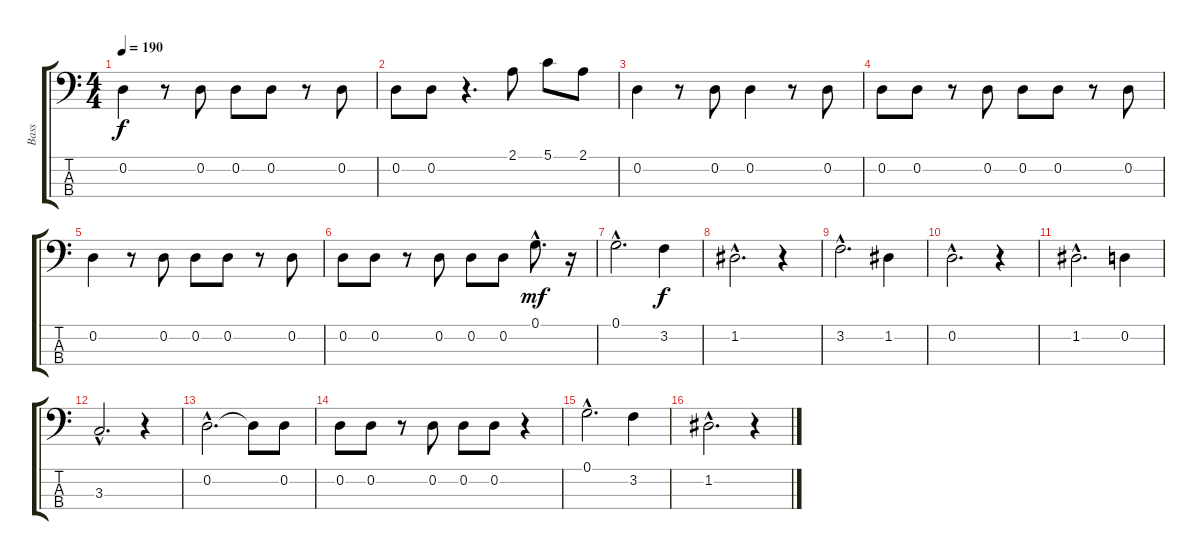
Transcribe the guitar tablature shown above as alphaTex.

\track ("Bass" "Bass") {instrument electricbassfinger}
\staff {score tabs}
\tuning (G2 D2 A1 E1) {hide}
\ts (4 4)
\tempo 190
\clef f4
\ks c
0.2.4{dy f} r.8 0.2.8 0.2.8 0.2.8 r.8 0.2.8 |
0.2.8 0.2.8 r.4{d} 2.1.8 5.1.8 2.1.8 |
0.2.4 r.8 0.2.8 0.2.4 r.8 0.2.8 |
0.2.8 0.2.8 r.8 0.2.8 0.2.8 0.2.8 r.8 0.2.8 |
0.2.4 r.8 0.2.8 0.2.8 0.2.8 r.8 0.2.8 |
0.2.8 0.2.8 r.8 0.2.8 0.2.8 0.2.8 0.1{hac}.8{d dy mf} r.16 |
0.1{hac}.2{d} 3.2.4{dy f} |
1.2{hac}.2{d} r.4 |
3.2{hac}.2{d} 1.2.4 |
0.2{hac}.2{d} r.4 |
1.2{hac}.2{d} 0.2.4 |
3.3{hac}.2{d} r.4 |
0.2{hac}.2{d} 0.2{t}.8 0.2.8 |
0.2.8 0.2.8 r.8 0.2.8 0.2.8 0.2.8 r.4 |
0.1{hac}.2{d} 3.2.4 |
1.2{hac}.2{d} r.4
